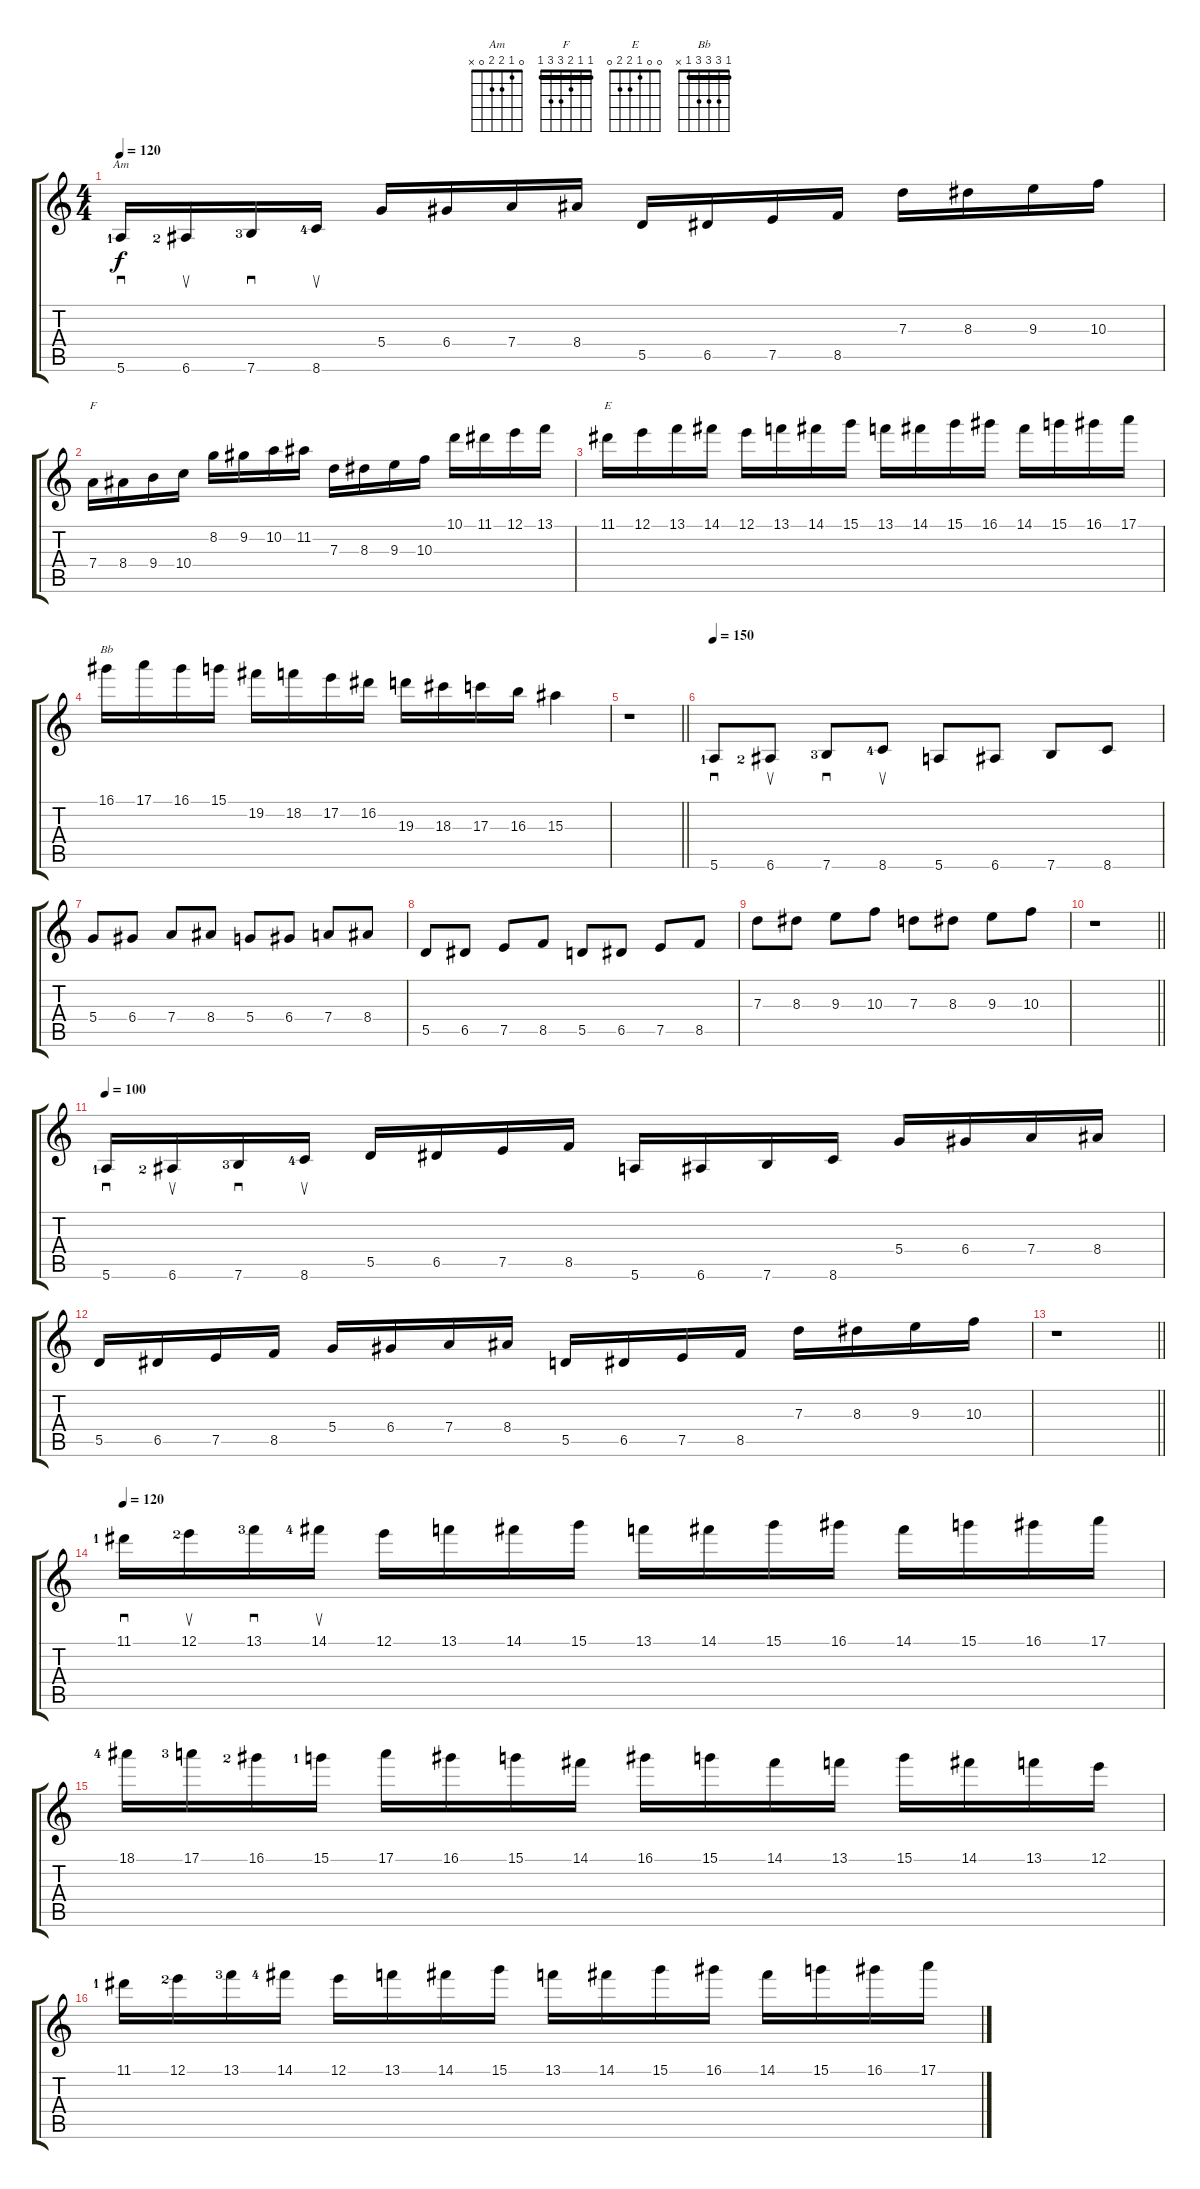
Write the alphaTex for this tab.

\track "" {instrument overdrivenguitar}
\staff {score tabs}
\tuning (E4 B3 G3 D3 A2 E2) {hide}
\chord ("Am" 0 1 2 2 0 x)
\chord ("F" 1 1 2 3 3 1) {barre 1}
\chord ("E" 0 0 1 2 2 0)
\chord ("Bb" 1 3 3 3 1 x) {barre 1}
\ts (4 4)
\section ("" "")
\tempo 120
\clef g2
\ks c
5.6{lf 2}.16{sd ch "Am" dy f instrument overdrivenguitar} 6.6{lf 3}.16{su} 7.6{lf 4}.16{sd} 8.6{lf 5}.16{su} 5.4.16 6.4.16 7.4.16 8.4.16 5.5.16 6.5.16 7.5.16 8.5.16 7.3.16 8.3.16 9.3.16 10.3.16 |
7.4.16{ch "F"} 8.4.16 9.4.16 10.4.16 8.2.16 9.2.16 10.2.16 11.2.16 7.3.16 8.3.16 9.3.16 10.3.16 10.1.16 11.1.16 12.1.16 13.1.16 |
11.1.16{ch "E"} 12.1.16 13.1.16 14.1.16 12.1.16 13.1.16 14.1.16 15.1.16 13.1.16 14.1.16 15.1.16 16.1.16 14.1.16 15.1.16 16.1.16 17.1.16 |
16.1.16{ch "Bb"} 17.1.16 16.1.16 15.1.16 19.2.16 18.2.16 17.2.16 16.2.16 19.3.16 18.3.16 17.3.16 16.3.16 15.3.4 |
\barLineRight lightlight
r.1 |
\section ("" "")
\tempo 150
5.6{lf 2}.8{sd} 6.6{lf 3}.8{su} 7.6{lf 4}.8{sd} 8.6{lf 5}.8{su} 5.6.8 6.6.8 7.6.8 8.6.8 |
5.4.8 6.4.8 7.4.8 8.4.8 5.4.8 6.4.8 7.4.8 8.4.8 |
5.5.8 6.5.8 7.5.8 8.5.8 5.5.8 6.5.8 7.5.8 8.5.8 |
7.3.8 8.3.8 9.3.8 10.3.8 7.3.8 8.3.8 9.3.8 10.3.8 |
\barLineRight lightlight
r.1 |
\section ("" "")
\tempo 100
5.6{lf 2}.16{sd} 6.6{lf 3}.16{su} 7.6{lf 4}.16{sd} 8.6{lf 5}.16{su} 5.5.16 6.5.16 7.5.16 8.5.16 5.6.16 6.6.16 7.6.16 8.6.16 5.4.16 6.4.16 7.4.16 8.4.16 |
5.5.16 6.5.16 7.5.16 8.5.16 5.4.16 6.4.16 7.4.16 8.4.16 5.5.16 6.5.16 7.5.16 8.5.16 7.3.16 8.3.16 9.3.16 10.3.16 |
\barLineRight lightlight
r.1 |
\section ("" "")
\tempo 120
11.1{lf 2}.16{sd} 12.1{lf 3}.16{su} 13.1{lf 4}.16{sd} 14.1{lf 5}.16{su} 12.1.16 13.1.16 14.1.16 15.1.16 13.1.16 14.1.16 15.1.16 16.1.16 14.1.16 15.1.16 16.1.16 17.1.16 |
18.1{lf 5}.16 17.1{lf 4}.16 16.1{lf 3}.16 15.1{lf 2}.16 17.1.16 16.1.16 15.1.16 14.1.16 16.1.16 15.1.16 14.1.16 13.1.16 15.1.16 14.1.16 13.1.16 12.1.16 |
11.1{lf 2}.16 12.1{lf 3}.16 13.1{lf 4}.16 14.1{lf 5}.16 12.1.16 13.1.16 14.1.16 15.1.16 13.1.16 14.1.16 15.1.16 16.1.16 14.1.16 15.1.16 16.1.16 17.1.16
